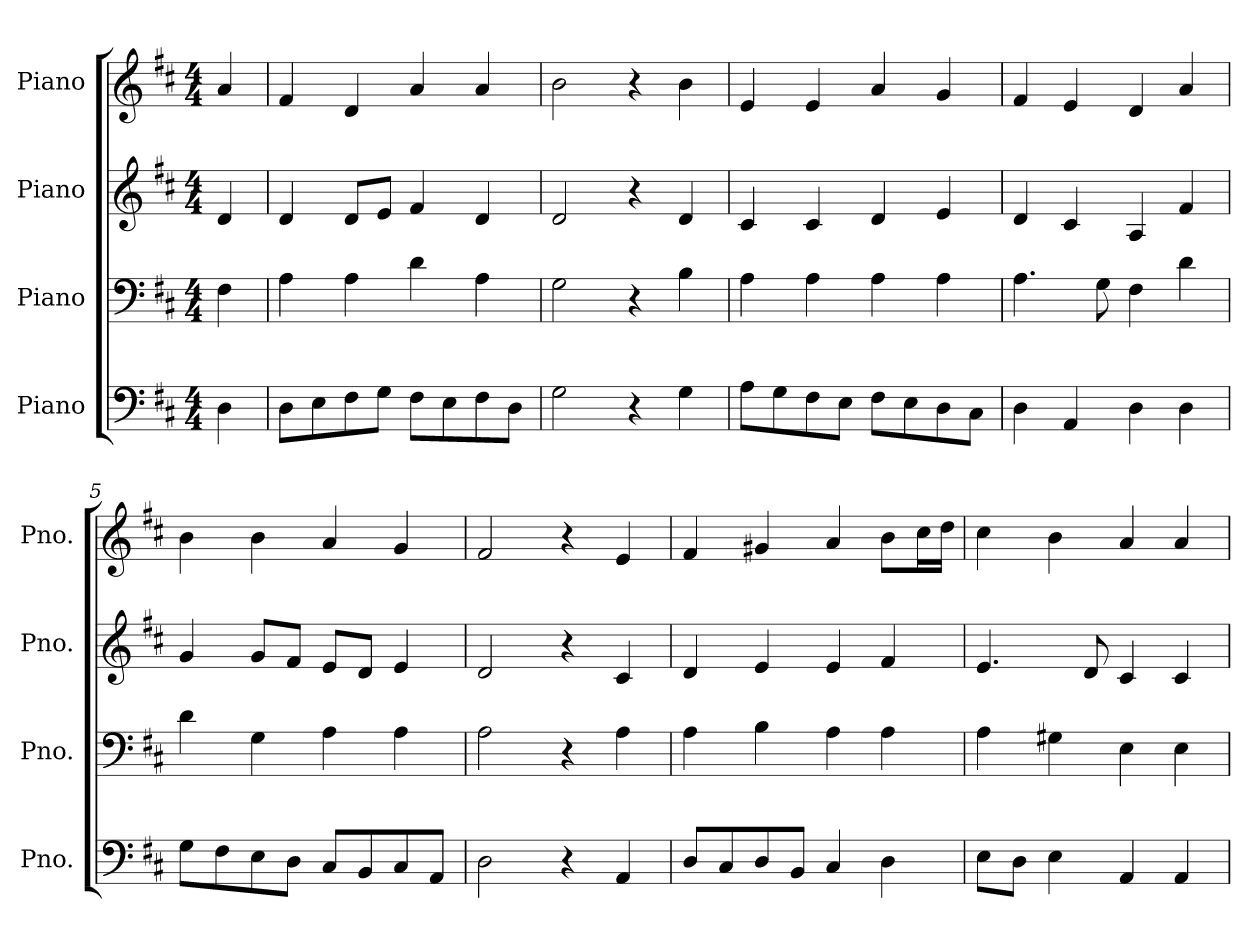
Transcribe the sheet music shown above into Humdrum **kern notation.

**kern	**kern	**kern	**kern
*part4	*part3	*part2	*part1
*staff4	*staff3	*staff2	*staff1
*I"Piano	*I"Piano	*I"Piano	*I"Piano
*I'Pno.	*I'Pno.	*I'Pno.	*I'Pno.
*clefF4	*clefF4	*clefG2	*clefG2
*k[f#c#]	*k[f#c#]	*k[f#c#]	*k[f#c#]
*M4/4	*M4/4	*M4/4	*M4/4
*MM92	*MM92	*MM92	*MM92
=	=	=	=
4D\	4F#\	4d/	4a/
=1	=1	=1	=1
8D\L	4A\	4d/	4f#/
8E\	.	.	.
8F#\	4A\	8d/L	4d/
8G\J	.	8e/J	.
8F#\L	4d\	4f#/	4a/
8E\	.	.	.
8F#\	4A\	4d/	4a/
8D\J	.	.	.
=2	=2	=2	=2
2G\	2G\	2d/	2b\
4r	4r	4r	4r
4G\	4B\	4d/	4b\
=3	=3	=3	=3
8A\L	4A\	4c#/	4e/
8G\	.	.	.
8F#\	4A\	4c#/	4e/
8E\J	.	.	.
8F#\L	4A\	4d/	4a/
8E\	.	.	.
8D\	4A\	4e/	4g/
8C#\J	.	.	.
=4	=4	=4	=4
4D\	4.A\	4d/	4f#/
4AA/	.	4c#/	4e/
.	8G\	.	.
4D\	4F#\	4A/	4d/
4D\	4d\	4f#/	4a/
=5	=5	=5	=5
8G\L	4d\	4g/	4b\
8F#\	.	.	.
8E\	4G\	8g/L	4b\
8D\J	.	8f#/J	.
8C#/L	4A\	8e/L	4a/
8BB/	.	8d/J	.
8C#/	4A\	4e/	4g/
8AA/J	.	.	.
=6	=6	=6	=6
2D\	2A\	2d/	2f#/
4r	4r	4r	4r
4AA/	4A\	4c#/	4e/
!!LO:LB:g=z
=7	=7	=7	=7
8D/L	4A\	4d/	4f#/
8C#/	.	.	.
8D/	4B\	4e/	4g#X/
8BB/J	.	.	.
4C#/	4A\	4e/	4a/
4D\	4A\	4f#/	8b\L
.	.	.	16cc#\L
.	.	.	16dd\JJ
=8	=8	=8	=8
8E\L	4A\	4.e/	4cc#\
8D\J	.	.	.
4E\	4G#X\	.	4b\
.	.	8d/	.
4AA/	4E\	4c#/	4a/
4AA/	4E\	4c#/	4a/
=	=	=	=
*-	*-	*-	*-
